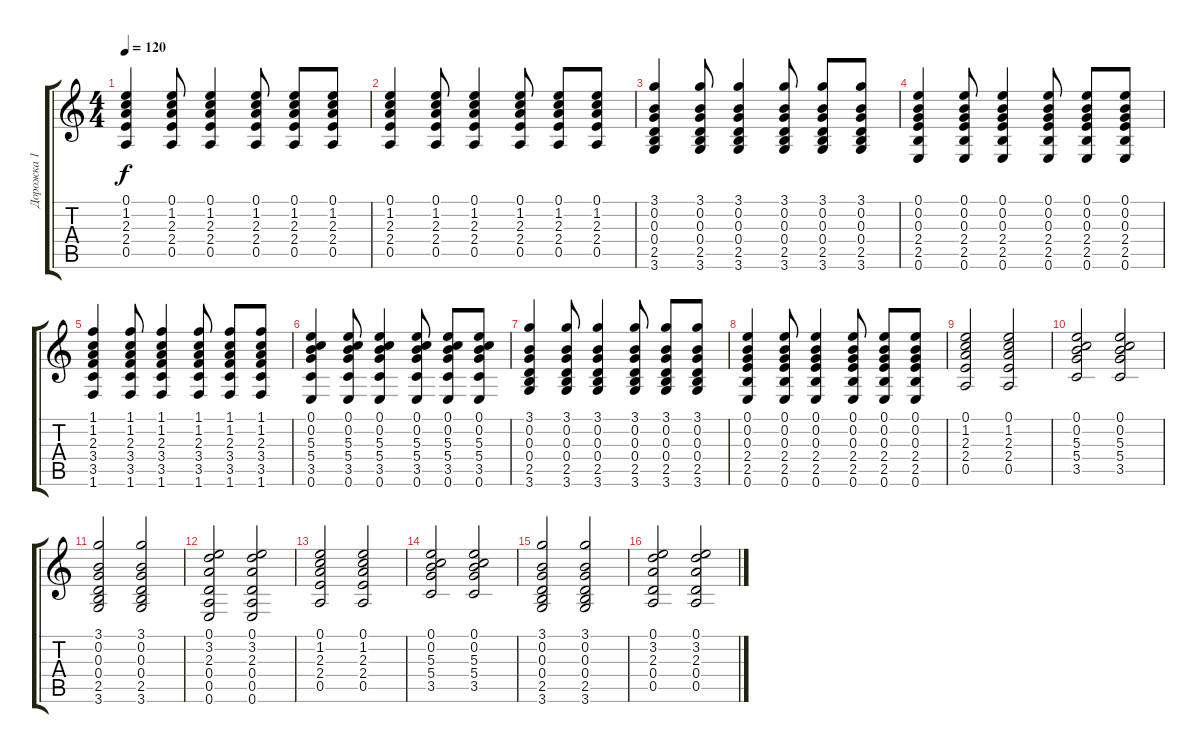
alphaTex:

\track ("Дорожка 1" "Дорожка 1") {instrument acousticguitarsteel}
\staff {score tabs}
\tuning (E4 B3 G3 D3 A2 E2) {hide}
\ts (4 4)
\tempo 120
\clef g2
\ks c
(0.1 1.2 2.3 2.4 0.5).4{dy f} (0.1 1.2 2.3 2.4 0.5).8 (0.1 1.2 2.3 2.4 0.5).4 (0.1 1.2 2.3 2.4 0.5).8 (0.1 1.2 2.3 2.4 0.5).8 (0.1 1.2 2.3 2.4 0.5).8 |
(0.1 1.2 2.3 2.4 0.5).4 (0.1 1.2 2.3 2.4 0.5).8 (0.1 1.2 2.3 2.4 0.5).4 (0.1 1.2 2.3 2.4 0.5).8 (0.1 1.2 2.3 2.4 0.5).8 (0.1 1.2 2.3 2.4 0.5).8 |
(3.1 0.2 0.3 0.4 2.5 3.6).4 (3.1 0.2 0.3 0.4 2.5 3.6).8 (3.1 0.2 0.3 0.4 2.5 3.6).4 (3.1 0.2 0.3 0.4 2.5 3.6).8 (3.1 0.2 0.3 0.4 2.5 3.6).8 (3.1 0.2 0.3 0.4 2.5 3.6).8 |
(0.1 0.2 0.3 2.4 2.5 0.6).4 (0.1 0.2 0.3 2.4 2.5 0.6).8 (0.1 0.2 0.3 2.4 2.5 0.6).4 (0.1 0.2 0.3 2.4 2.5 0.6).8 (0.1 0.2 0.3 2.4 2.5 0.6).8 (0.1 0.2 0.3 2.4 2.5 0.6).8 |
(1.1 1.2 2.3 3.4 3.5 1.6).4 (1.1 1.2 2.3 3.4 3.5 1.6).8 (1.1 1.2 2.3 3.4 3.5 1.6).4 (1.1 1.2 2.3 3.4 3.5 1.6).8 (1.1 1.2 2.3 3.4 3.5 1.6).8 (1.1 1.2 2.3 3.4 3.5 1.6).8 |
(0.1 0.2 5.3 5.4 3.5 0.6).4 (0.1 0.2 5.3 5.4 3.5 0.6).8 (0.1 0.2 5.3 5.4 3.5 0.6).4 (0.1 0.2 5.3 5.4 3.5 0.6).8 (0.1 0.2 5.3 5.4 3.5 0.6).8 (0.1 0.2 5.3 5.4 3.5 0.6).8 |
(3.1 0.2 0.3 0.4 2.5 3.6).4 (3.1 0.2 0.3 0.4 2.5 3.6).8 (3.1 0.2 0.3 0.4 2.5 3.6).4 (3.1 0.2 0.3 0.4 2.5 3.6).8 (3.1 0.2 0.3 0.4 2.5 3.6).8 (3.1 0.2 0.3 0.4 2.5 3.6).8 |
(0.1 0.2 0.3 2.4 2.5 0.6).4 (0.1 0.2 0.3 2.4 2.5 0.6).8 (0.1 0.2 0.3 2.4 2.5 0.6).4 (0.1 0.2 0.3 2.4 2.5 0.6).8 (0.1 0.2 0.3 2.4 2.5 0.6).8 (0.1 0.2 0.3 2.4 2.5 0.6).8 |
(0.1 1.2 2.3 2.4 0.5).2 (0.1 1.2 2.3 2.4 0.5).2 |
(0.1 0.2 5.3 5.4 3.5).2 (0.1 0.2 5.3 5.4 3.5).2 |
(3.1 0.2 0.3 0.4 2.5 3.6).2 (3.1 0.2 0.3 0.4 2.5 3.6).2 |
(0.1 3.2 2.3 0.4 0.5 0.6).2 (0.1 3.2 2.3 0.4 0.5 0.6).2 |
(0.1 1.2 2.3 2.4 0.5).2 (0.1 1.2 2.3 2.4 0.5).2 |
(0.1 0.2 5.3 5.4 3.5).2 (0.1 0.2 5.3 5.4 3.5).2 |
(3.1 0.2 0.3 0.4 2.5 3.6).2 (3.1 0.2 0.3 0.4 2.5 3.6).2 |
(0.1 3.2 2.3 0.4 0.5).2 (0.1 3.2 2.3 0.4 0.5).2
